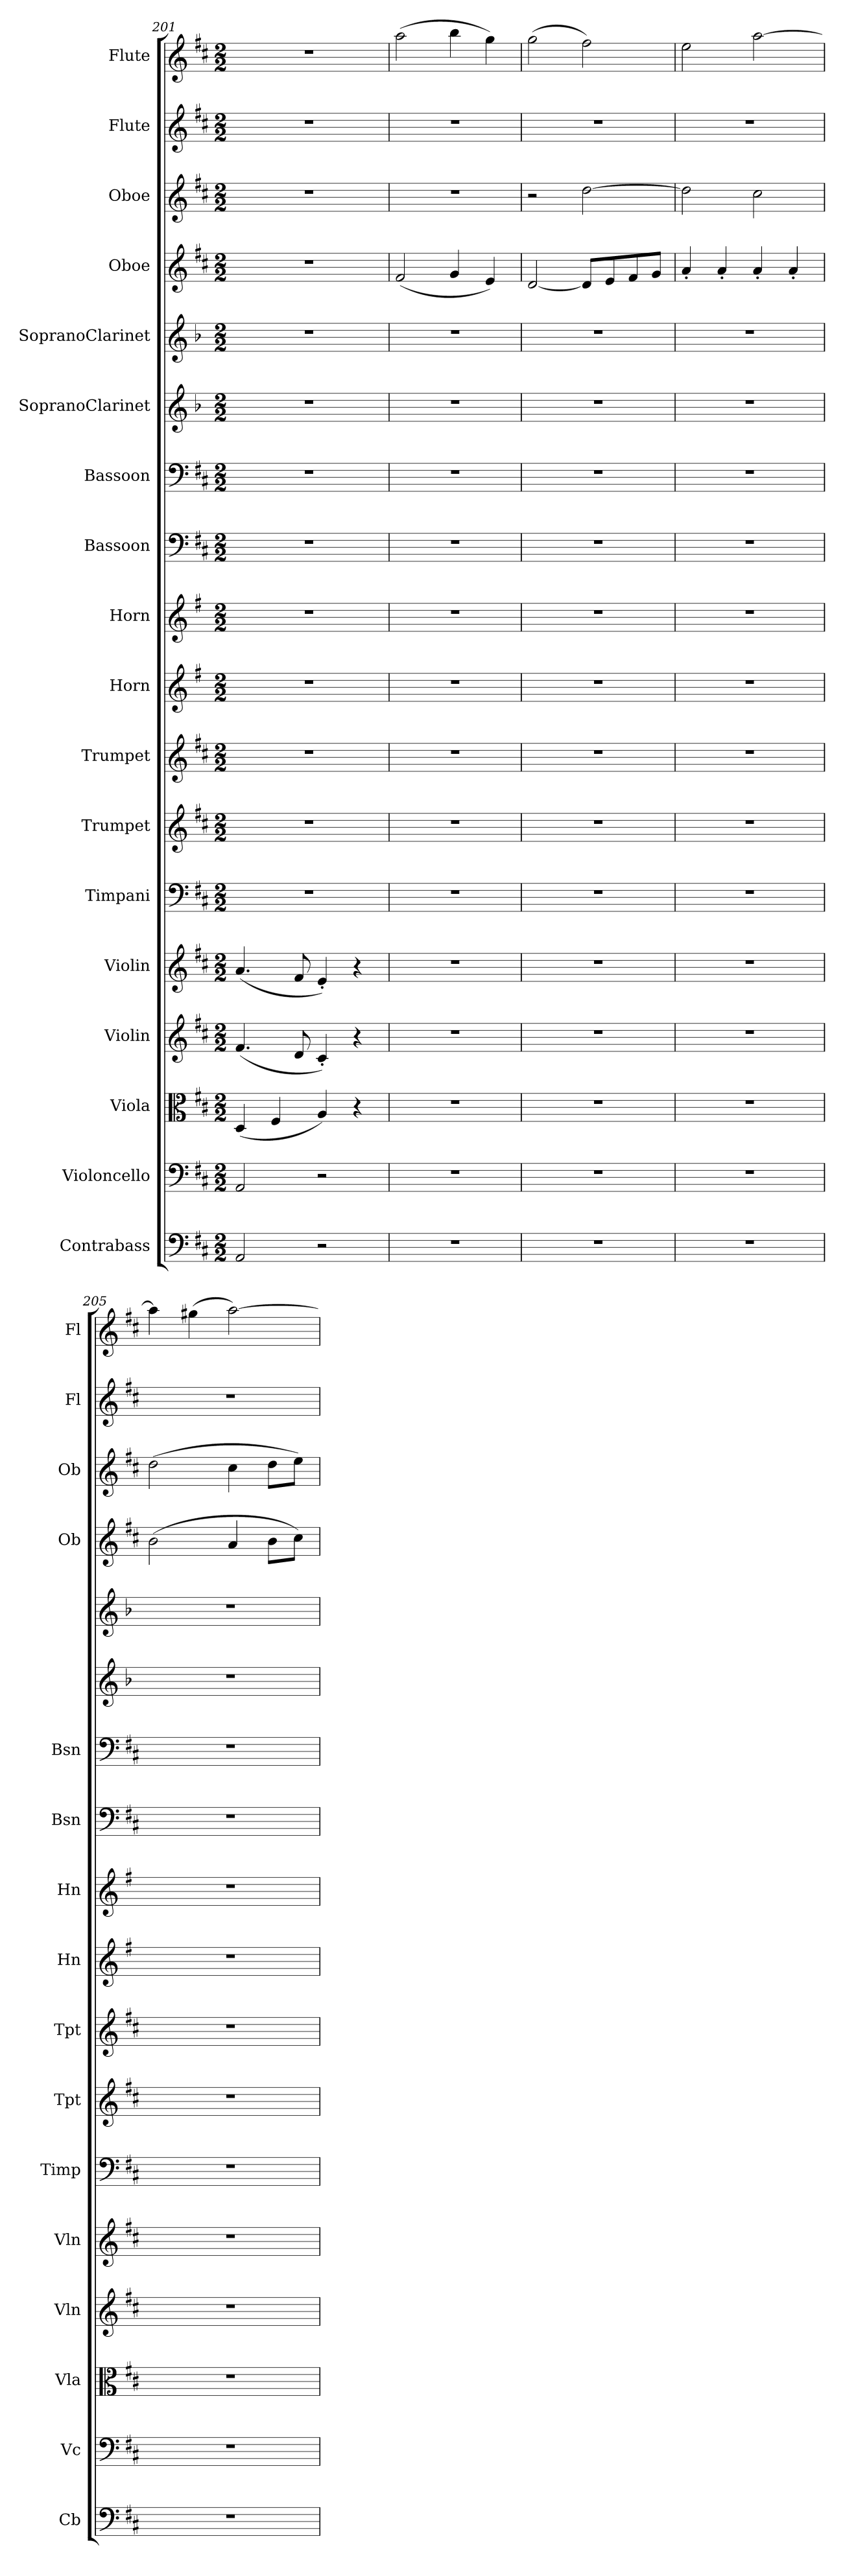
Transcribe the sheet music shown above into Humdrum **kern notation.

**kern	**kern	**kern	**kern	**kern	**kern	**kern	**kern	**kern	**kern	**kern	**kern	**kern	**kern	**kern	**kern	**kern	**kern
*part18	*part17	*part16	*part15	*part14	*part13	*part12	*part11	*part10	*part9	*part8	*part7	*part6	*part5	*part4	*part3	*part2	*part1
*staff18	*staff17	*staff16	*staff15	*staff14	*staff13	*staff12	*staff11	*staff10	*staff9	*staff8	*staff7	*staff6	*staff5	*staff4	*staff3	*staff2	*staff1
*I"Contrabass	*I"Violoncello	*I"Viola	*I"Violin	*I"Violin	*I"Timpani	*I"Trumpet	*I"Trumpet	*I"Horn	*I"Horn	*I"Bassoon	*I"Bassoon	*I"SopranoClarinet	*I"SopranoClarinet	*I"Oboe	*I"Oboe	*I"Flute	*I"Flute
*I'Cb	*I'Vc	*I'Vla	*I'Vln	*I'Vln	*I'Timp	*I'Tpt	*I'Tpt	*I'Hn	*I'Hn	*I'Bsn	*I'Bsn	*	*	*I'Ob	*I'Ob	*I'Fl	*I'Fl
*clefF4	*clefF4	*clefC3	*clefG2	*clefG2	*clefF4	*clefG2	*clefG2	*clefG2	*clefG2	*clefF4	*clefF4	*clefG2	*clefG2	*clefG2	*clefG2	*clefG2	*clefG2
*ITrd7c12	*	*	*	*	*	*ITrd1c2	*ITrd1c2	*ITrd4c7	*ITrd4c7	*	*	*	*	*	*	*	*
*k[f#c#]	*k[f#c#]	*k[f#c#]	*k[f#c#]	*k[f#c#]	*k[f#c#]	*k[]	*k[]	*k[]	*k[]	*k[f#c#]	*k[f#c#]	*k[b-]	*k[b-]	*k[f#c#]	*k[f#c#]	*k[f#c#]	*k[f#c#]
*D:	*D:	*D:	*D:	*D:	*D:	*	*	*	*	*D:	*D:	*	*	*D:	*D:	*D:	*D:
*M2/2	*M2/2	*M2/2	*M2/2	*M2/2	*M2/2	*M2/2	*M2/2	*M2/2	*M2/2	*M2/2	*M2/2	*M2/2	*M2/2	*M2/2	*M2/2	*M2/2	*M2/2
=201	=201	=201	=201	=201	=201	=201	=201	=201	=201	=201	=201	=201	=201	=201	=201	=201	=201
2AAA/	2AA/	(<4D/	(<4.f#/	(<4.a/	1r	1r	1r	1r	1r	1r	1r	1r	1r	1r	1r	1r	1r
.	.	4F#/	.	.	.	.	.	.	.	.	.	.	.	.	.	.	.
.	.	.	8d/	8f#/	.	.	.	.	.	.	.	.	.	.	.	.	.
2r	2r	4A/)	4c#'/)	4e'/)	.	.	.	.	.	.	.	.	.	.	.	.	.
.	.	4r	4r	4r	.	.	.	.	.	.	.	.	.	.	.	.	.
=202	=202	=202	=202	=202	=202	=202	=202	=202	=202	=202	=202	=202	=202	=202	=202	=202	=202
1r	1r	1r	1r	1r	1r	1r	1r	1r	1r	1r	1r	1r	1r	(<2f#/	1r	1r	(>2aa\
.	.	.	.	.	.	.	.	.	.	.	.	.	.	4g/	.	.	4bb\
.	.	.	.	.	.	.	.	.	.	.	.	.	.	4e/)	.	.	4gg\)
=203	=203	=203	=203	=203	=203	=203	=203	=203	=203	=203	=203	=203	=203	=203	=203	=203	=203
1r	1r	1r	1r	1r	1r	1r	1r	1r	1r	1r	1r	1r	1r	[2d/	2r	1r	(>2gg\
.	.	.	.	.	.	.	.	.	.	.	.	.	.	8d/L]	[2dd\	.	2ff#\)
.	.	.	.	.	.	.	.	.	.	.	.	.	.	8e/	.	.	.
.	.	.	.	.	.	.	.	.	.	.	.	.	.	8f#/	.	.	.
.	.	.	.	.	.	.	.	.	.	.	.	.	.	8g/J	.	.	.
=204	=204	=204	=204	=204	=204	=204	=204	=204	=204	=204	=204	=204	=204	=204	=204	=204	=204
1r	1r	1r	1r	1r	1r	1r	1r	1r	1r	1r	1r	1r	1r	4a'/	2dd\]	1r	2ee\
.	.	.	.	.	.	.	.	.	.	.	.	.	.	4a'/	.	.	.
.	.	.	.	.	.	.	.	.	.	.	.	.	.	4a'/	2cc#\	.	[2aa\
.	.	.	.	.	.	.	.	.	.	.	.	.	.	4a'/	.	.	.
=205	=205	=205	=205	=205	=205	=205	=205	=205	=205	=205	=205	=205	=205	=205	=205	=205	=205
1r	1r	1r	1r	1r	1r	1r	1r	1r	1r	1r	1r	1r	1r	(>2b\	(>2dd\	1r	4aa\]
.	.	.	.	.	.	.	.	.	.	.	.	.	.	.	.	.	(>4gg#X\
.	.	.	.	.	.	.	.	.	.	.	.	.	.	4a/	4cc#\	.	[2aa\)
.	.	.	.	.	.	.	.	.	.	.	.	.	.	8b\L	8dd\L	.	.
.	.	.	.	.	.	.	.	.	.	.	.	.	.	8cc#\J)	8ee\J)	.	.
=	=	=	=	=	=	=	=	=	=	=	=	=	=	=	=	=	=
*-	*-	*-	*-	*-	*-	*-	*-	*-	*-	*-	*-	*-	*-	*-	*-	*-	*-
